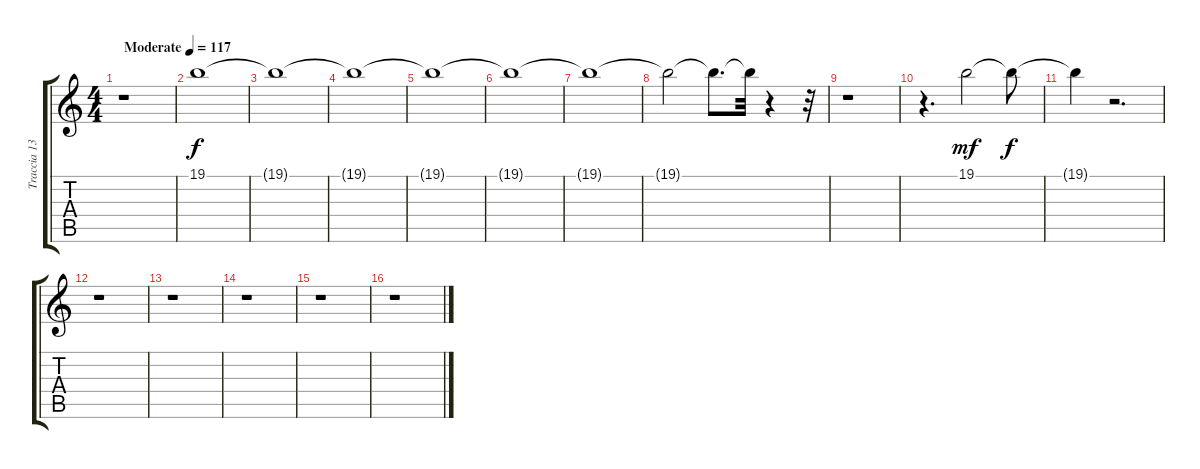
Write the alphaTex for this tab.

\track ("Traccia 13" "Traccia 13") {instrument pad4choir}
\staff {score tabs}
\tuning (E4 B3 G3 D3 A2 E2) {hide}
\ts (4 4)
\tempo (117 "Moderate")
\clef g2
\ks c
r.1{dy f instrument pad4choir} |
19.1.1 |
19.1{t}.1 |
19.1{t}.1 |
19.1{t}.1 |
19.1{t}.1 |
19.1{t}.1 |
19.1{t}.2 19.1{t}.8{d} 19.1{t}.32 r.4 r.32 |
r.1 |
r.4{d} 19.1.2{dy mf} 19.1{t}.8{dy f} |
19.1{t}.4 r.2{d} |
r.1 |
r.1 |
r.1 |
r.1 |
r.1
